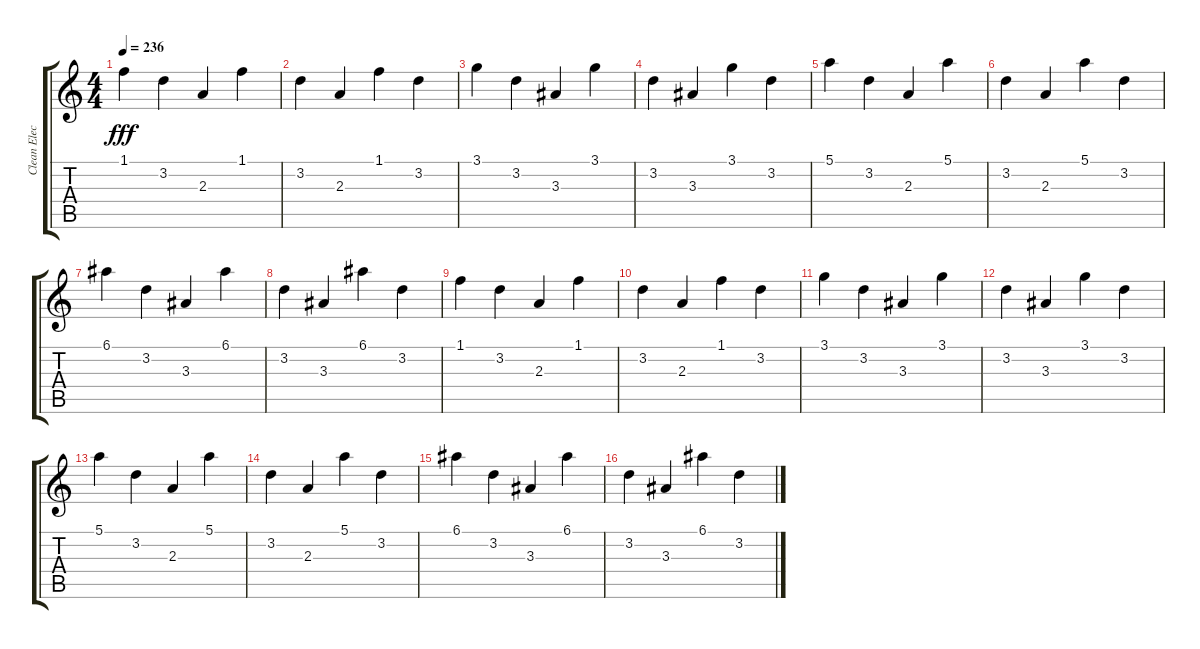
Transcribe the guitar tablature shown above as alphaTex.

\track ("Clean Electric Guitar" "Clean Elec") {instrument electricguitarclean}
\staff {score tabs}
\tuning (E4 B3 G3 D3 A2 E2) {hide}
\ts (4 4)
\tempo 236
\clef g2
\ks c
1.1.4{dy fff} 3.2.4 2.3.4 1.1.4 |
3.2.4 2.3.4 1.1.4 3.2.4 |
3.1.4 3.2.4 3.3.4 3.1.4 |
3.2.4 3.3.4 3.1.4 3.2.4 |
5.1.4 3.2.4 2.3.4 5.1.4 |
3.2.4 2.3.4 5.1.4 3.2.4 |
6.1.4 3.2.4 3.3.4 6.1.4 |
3.2.4 3.3.4 6.1.4 3.2.4 |
1.1.4 3.2.4 2.3.4 1.1.4 |
3.2.4 2.3.4 1.1.4 3.2.4 |
3.1.4 3.2.4 3.3.4 3.1.4 |
3.2.4 3.3.4 3.1.4 3.2.4 |
5.1.4 3.2.4 2.3.4 5.1.4 |
3.2.4 2.3.4 5.1.4 3.2.4 |
6.1.4 3.2.4 3.3.4 6.1.4 |
3.2.4 3.3.4 6.1.4 3.2.4
